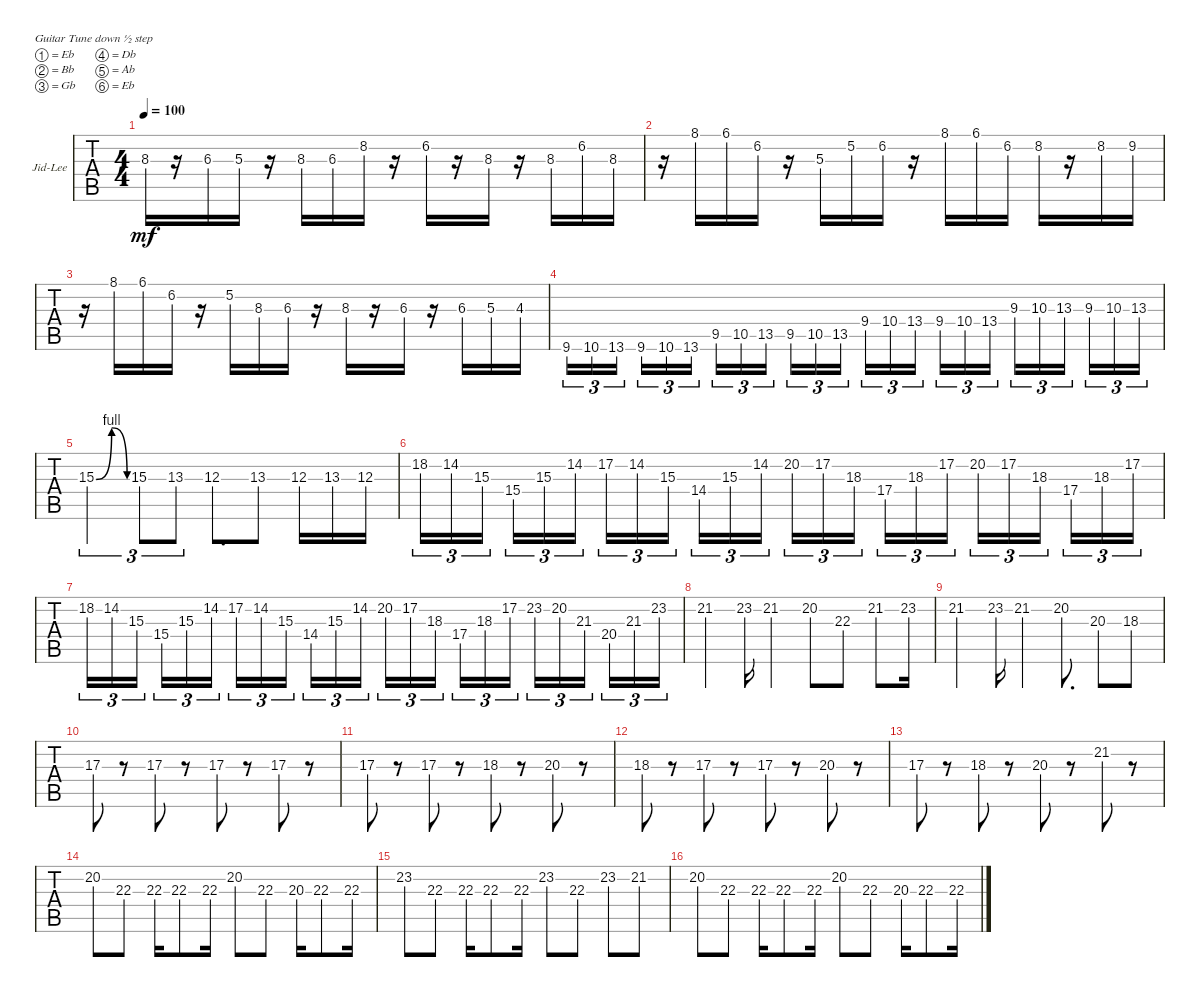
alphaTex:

\defaultSystemsLayout 4
\bracketExtendMode groupsimilarinstruments
\firstSystemTrackNameOrientation horizontal
\otherSystemsTrackNameOrientation horizontal
\track ("Jid-Lee" "Jid-Lee") {instrument distortionguitar}
\staff {tabs}
\tuning (Eb4 Bb3 Gb3 Db3 Ab2 Eb2)
\ts (4 4)
\tempo 100
\clef g2
\ks c
8.3.16{dy mf} r.16 6.3.16 5.3.16 r.16 8.3.16 6.3.16 8.2.16 r.16 6.2.16 r.16 8.3.16 r.16 8.3.16 6.2.16 8.3.16 |
r.16 8.1.16 6.1.16 6.2.16 r.16 5.3.16 5.2.16 6.2.16 r.16 8.1.16 6.1.16 6.2.16 8.2.16 r.16 8.2.16 9.2.16 |
r.16 8.1.16 6.1.16 6.2.16 r.16 5.2.16 8.3.16 6.3.16 r.16 8.3.16 r.16 6.3.16 r.16 6.3.16 5.3.16 4.3.16 |
9.6.16{tu (3 2)} 10.6.16{tu (3 2)} 13.6.16{tu (3 2)} 9.6.16{tu (3 2)} 10.6.16{tu (3 2)} 13.6.16{tu (3 2)} 9.5.16{tu (3 2)} 10.5.16{tu (3 2)} 13.5.16{tu (3 2)} 9.5.16{tu (3 2)} 10.5.16{tu (3 2)} 13.5.16{tu (3 2)} 9.4.16{tu (3 2)} 10.4.16{tu (3 2)} 13.4.16{tu (3 2)} 9.4.16{tu (3 2)} 10.4.16{tu (3 2)} 13.4.16{tu (3 2)} 9.3.16{tu (3 2)} 10.3.16{tu (3 2)} 13.3.16{tu (3 2)} 9.3.16{tu (3 2)} 10.3.16{tu (3 2)} 13.3.16{tu (3 2)} |
15.3{be (bendrelease 0 0 4.8 4 20.4 4 56.4 0)}.2{tu (3 2)} 15.3.8{tu (3 2)} 13.3.8{tu (3 2)} 12.3.8{d} 13.3.8 12.3.16 13.3.16 12.3.16 |
18.2.16{tu (3 2)} 14.2.16{tu (3 2)} 15.3.16{tu (3 2)} 15.4.16{tu (3 2)} 15.3.16{tu (3 2)} 14.2.16{tu (3 2)} 17.2.16{tu (3 2)} 14.2.16{tu (3 2)} 15.3.16{tu (3 2)} 14.4.16{tu (3 2)} 15.3.16{tu (3 2)} 14.2.16{tu (3 2)} 20.2.16{tu (3 2)} 17.2.16{tu (3 2)} 18.3.16{tu (3 2)} 17.4.16{tu (3 2)} 18.3.16{tu (3 2)} 17.2.16{tu (3 2)} 20.2.16{tu (3 2)} 17.2.16{tu (3 2)} 18.3.16{tu (3 2)} 17.4.16{tu (3 2)} 18.3.16{tu (3 2)} 17.2.16{tu (3 2)} |
18.2.16{tu (3 2)} 14.2.16{tu (3 2)} 15.3.16{tu (3 2)} 15.4.16{tu (3 2)} 15.3.16{tu (3 2)} 14.2.16{tu (3 2)} 17.2.16{tu (3 2)} 14.2.16{tu (3 2)} 15.3.16{tu (3 2)} 14.4.16{tu (3 2)} 15.3.16{tu (3 2)} 14.2.16{tu (3 2)} 20.2.16{tu (3 2)} 17.2.16{tu (3 2)} 18.3.16{tu (3 2)} 17.4.16{tu (3 2)} 18.3.16{tu (3 2)} 17.2.16{tu (3 2)} 23.2.16{tu (3 2)} 20.2.16{tu (3 2)} 21.3.16{tu (3 2)} 20.4.16{tu (3 2)} 21.3.16{tu (3 2)} 23.2.16{tu (3 2)} |
21.2.4 23.2.16 21.2.4 20.2.8 22.3.8 21.2.8 23.2.16 |
21.2.4 23.2.16 21.2.4 20.2.8{d} 20.3.8 18.3.8 |
17.3.8 r.8 17.3.8 r.8 17.3.8 r.8 17.3.8 r.8 |
17.3.8 r.8 17.3.8 r.8 18.3.8 r.8 20.3.8 r.8 |
18.3.8 r.8 17.3.8 r.8 17.3.8 r.8 20.3.8 r.8 |
17.3.8 r.8 18.3.8 r.8 20.3.8 r.8 21.2.8 r.8 |
20.2.8 22.3.8 22.3.16 22.3.8 22.3.16 20.2.8 22.3.8 20.3.16 22.3.8 22.3.16 |
23.2.8 22.3.8 22.3.16 22.3.8 22.3.16 23.2.8 22.3.8 23.2.8 21.2.8 |
20.2.8 22.3.8 22.3.16 22.3.8 22.3.16 20.2.8 22.3.8 20.3.16 22.3.8 22.3.16
